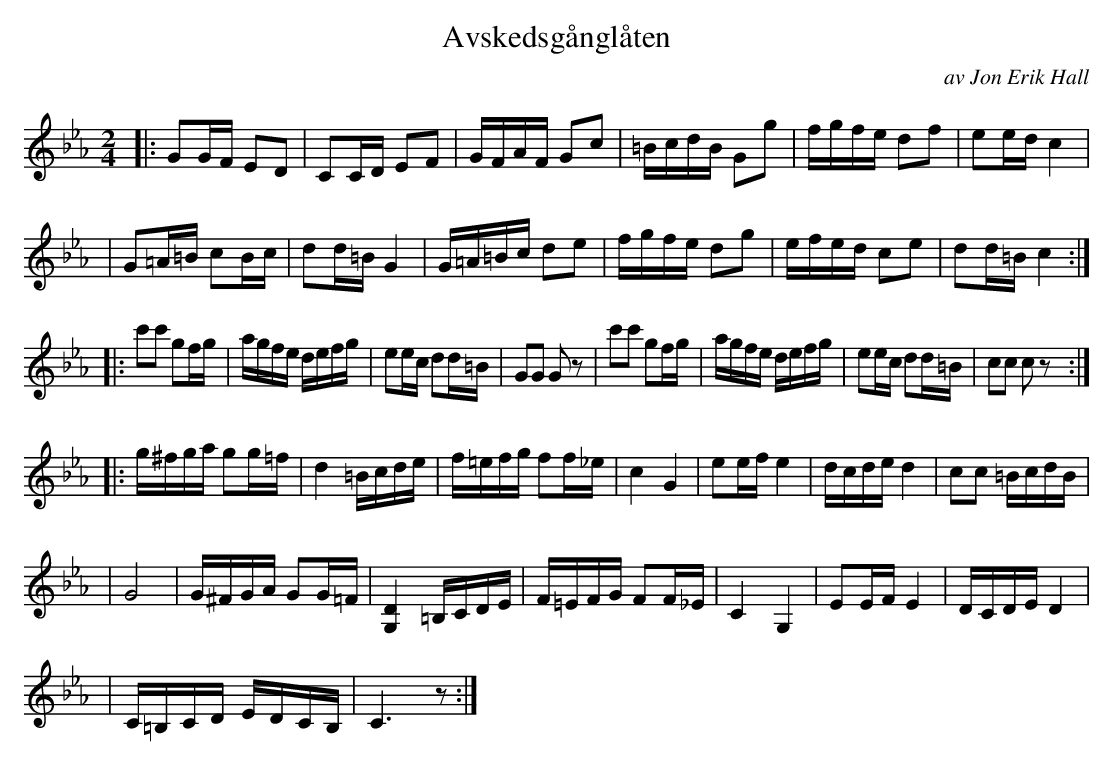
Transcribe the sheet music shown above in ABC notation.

X:1
T: Avskedsg\aangl\aaten
O: av Jon Erik Hall
M: 2/4
L: 1/16
K: Cm
|: G2GF   E2D2  |  C2CD   E2F2 \
|  GFAF   G2c2  | =BcdB   G2g2 \
|  fgfe   d2f2  |  e2ed   c4   |
|  G2=A=B c2Bc  |  d2d=B  G4   \
|  G=A=Bc d2e2  |  fgfe   d2g2 \
|  efed   c2e2  |  d2d=B  c4  :|
|: c'2c'2 g2fg  |  agfe   defg | e2ec d2d=B | G2G2 G2z2 \
|  c'2c'2 g2fg  |  agfe   defg | e2ec d2d=B | c2c2 c2z2 :|
|: g^fga  g2g=f |  d4    =Bcde \
|  f=efg  f2f_e |  c4     G4   \
|  e2ef   e4    |  dcde   d4   \
|  c2c2  =BcdB  |
|  G8 \
|  G^FGA  G2G=F | [D4G,4] =B,CDE \
|  F=EFG  F2F_E |  C4     G,4  \
|  E2EF   E4    |  DCDE   D4   |
|  C=B,CD EDCB, |  C6     z2  :|
